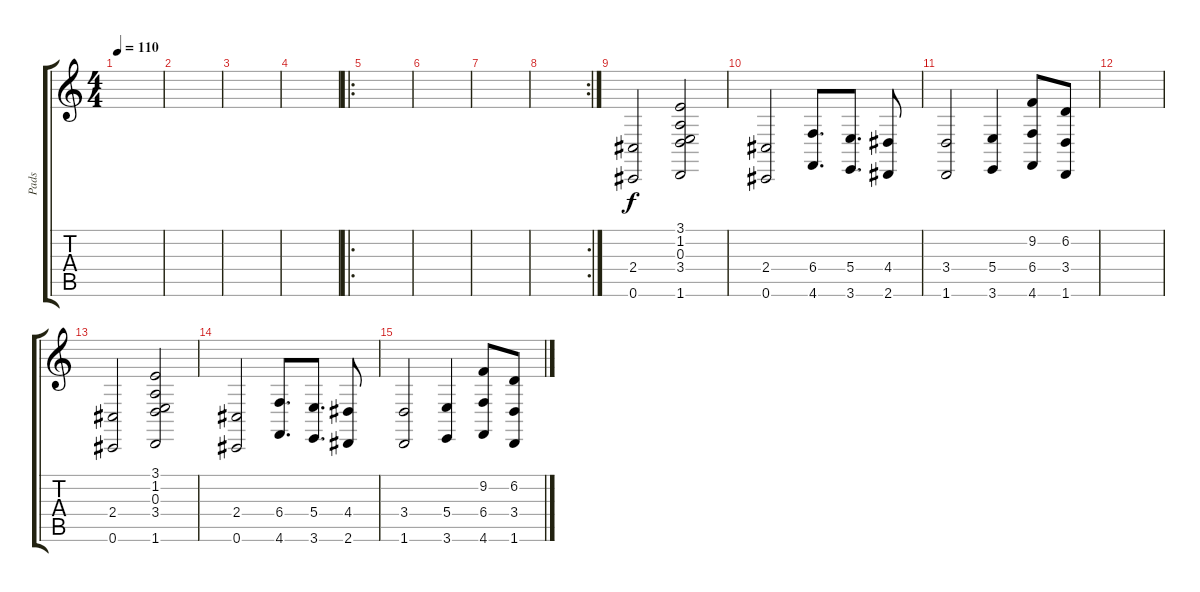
\track ("Pads" "Pads") {instrument choiraahs}
\staff {score tabs}
\tuning (Db4 Ab3 E3 B2 Gb2 Db2) {hide}
\ts (4 4)
\tempo 110
\clef g2
\ks c
|
|
|
|
\ro
|
|
|
\rc 2
|
(2.4 0.6).2 (3.1 1.2 0.3 3.4 1.6).2 |
(2.4 0.6).2 (6.4 4.6).8{d} (5.4 3.6).8{d} (4.4 2.6).8 |
(3.4 1.6).2 (5.4 3.6).4 (9.2 6.4 4.6).8 (6.2 3.4 1.6).8 |
|
(2.4 0.6).2 (3.1 1.2 0.3 3.4 1.6).2 |
(2.4 0.6).2 (6.4 4.6).8{d} (5.4 3.6).8{d} (4.4 2.6).8 |
(3.4 1.6).2 (5.4 3.6).4 (9.2 6.4 4.6).8 (6.2 3.4 1.6).8
